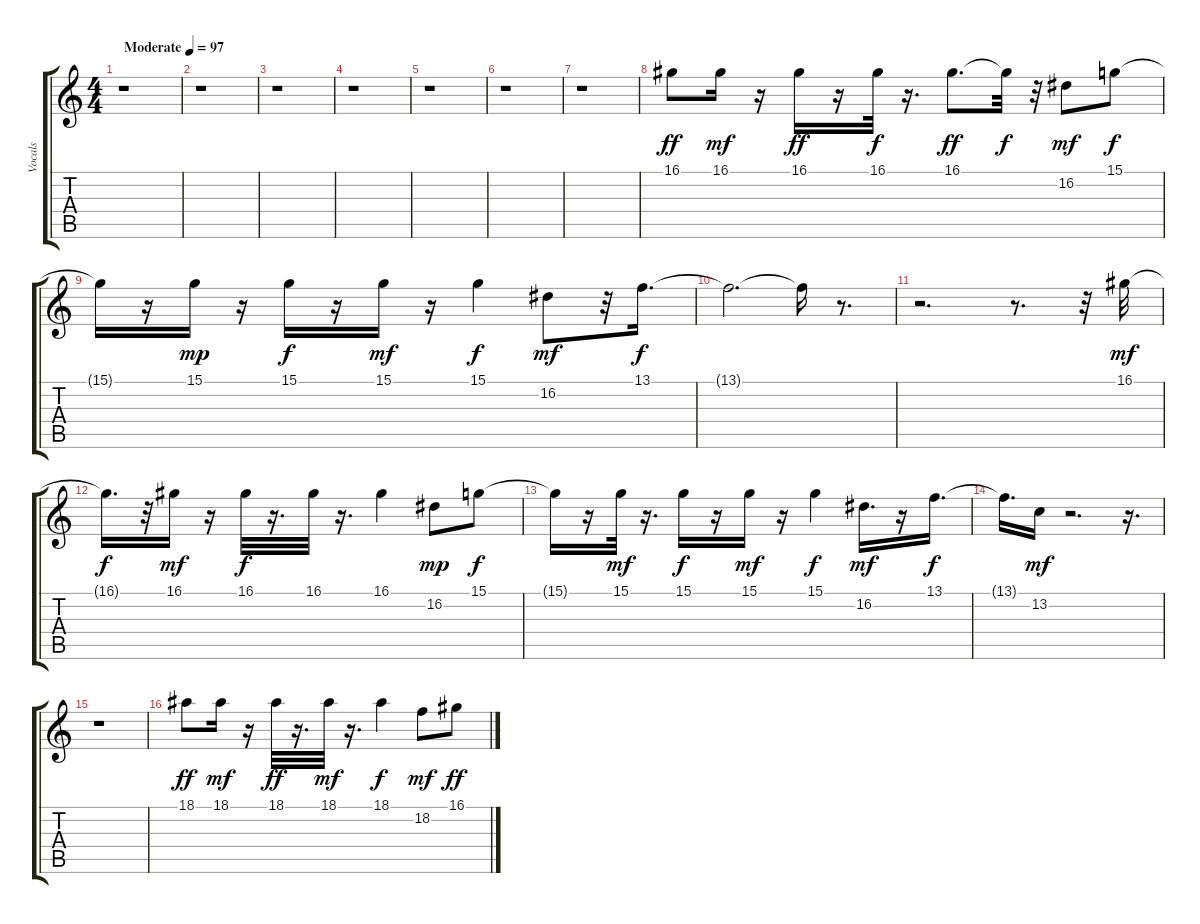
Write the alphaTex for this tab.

\track ("Vocals" "Vocals") {instrument whistle}
\staff {score tabs}
\tuning (E4 B3 G3 D3 A2 E2) {hide}
\ts (4 4)
\tempo (97 "Moderate")
\clef g2
\ks c
r.1{dy ff instrument whistle} |
r.1 |
r.1 |
r.1 |
r.1 |
r.1 |
r.1 |
16.1.8 16.1.16{dy mf} r.16 16.1.16{dy ff} r.16 16.1.32{dy f} r.16{d} 16.1.8{d dy ff} 16.1{t}.32{dy f} r.32 16.2.8{dy mf} 15.1.8{dy f} |
15.1{t}.16 r.16 15.1.16{dy mp} r.16 15.1.16{dy f} r.16 15.1.16{dy mf} r.16 15.1.4{dy f} 16.2.8{dy mf} r.32 13.1.16{d dy f} |
13.1{t}.2{d} 13.1{t}.16 r.8{d} |
r.2{d} r.8{d} r.32 16.1.32{dy mf} |
16.1{t}.16{d dy f} r.32 16.1.16{dy mf} r.16 16.1.32{dy f} r.16{d} 16.1.32 r.16{d} 16.1.4 16.2.8{dy mp} 15.1.8{dy f} |
15.1{t}.16 r.16 15.1.32{dy mf} r.16{d} 15.1.16{dy f} r.16 15.1.16{dy mf} r.16 15.1.4{dy f} 16.2.16{d dy mf} r.16 13.1.16{d dy f} |
13.1{t}.16{d} 13.2.16{dy mf} r.2{d} r.16{d} |
r.1 |
18.1.8{dy ff} 18.1.16{dy mf} r.16 18.1.32{dy ff} r.16{d} 18.1.32{dy mf} r.16{d} 18.1.4{dy f} 18.2.8{dy mf} 16.1.8{dy ff}
